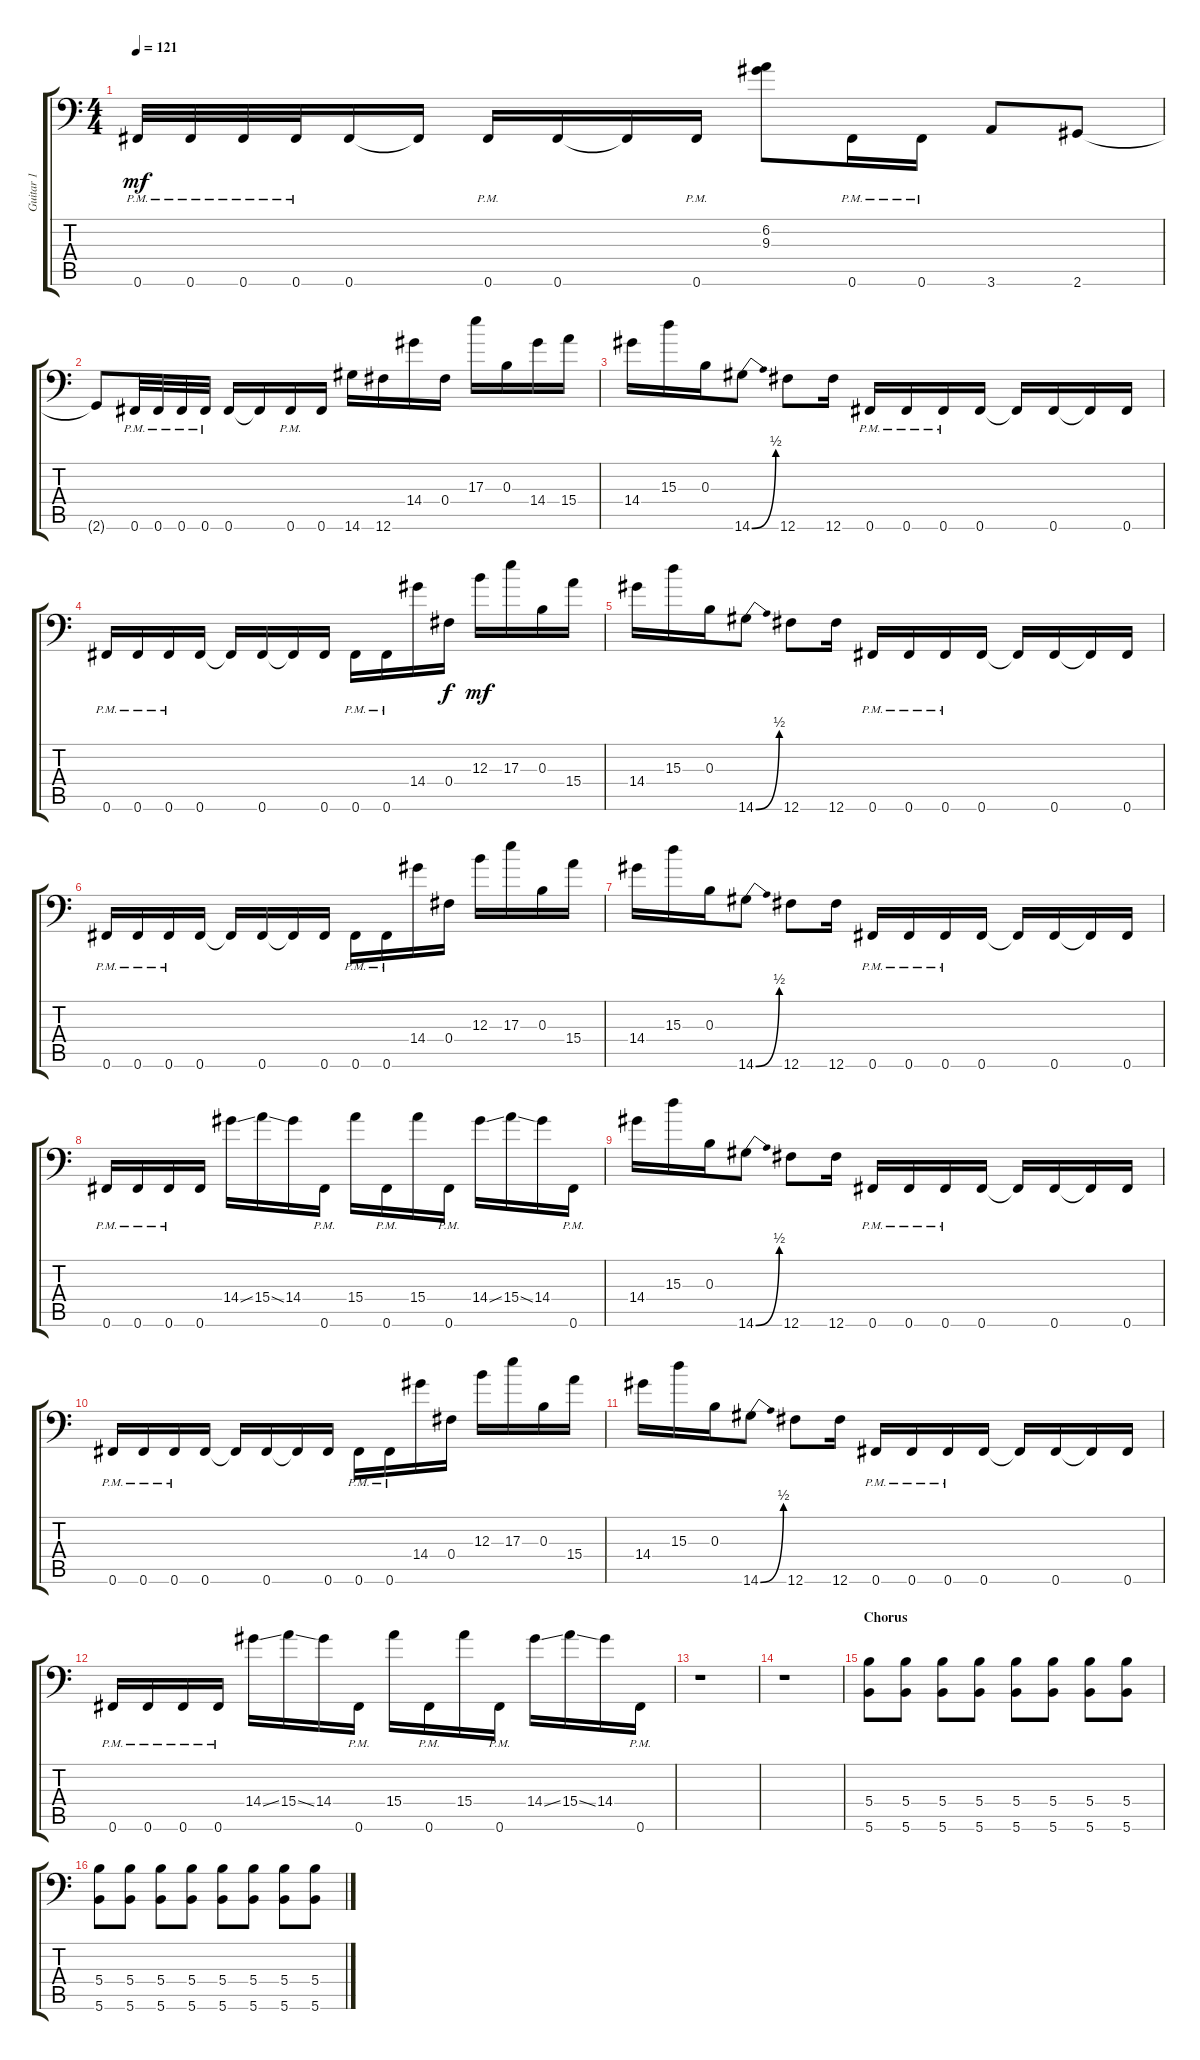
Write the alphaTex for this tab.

\track ("Guitar 1" "Guitar 1") {instrument distortionguitar}
\staff {score tabs}
\tuning (Ab3 Eb3 B2 Gb2 Db2 Gb1) {hide}
\ts (4 4)
\tempo 121
\clef f4
\ks c
0.6{pm}.32{dy mf} 0.6{pm}.32 0.6{pm}.32 0.6{pm}.32 0.6.16 0.6{t}.16 0.6{pm}.16 0.6.16 0.6{t}.16 0.6{pm}.16 (6.2 9.3).8 0.6{pm}.16 0.6{pm}.16 3.6.8 2.6.8 |
2.6{t}.8 0.6{pm}.32 0.6{pm}.32 0.6{pm}.32 0.6{pm}.32 0.6.16 0.6{t}.16 0.6{pm}.16 0.6.16 14.6.16 12.6.16 14.4.16 0.4.16 17.3.16 0.3.16 14.4.16 15.4.16 |
14.4.16 15.3.16 0.3.16 14.6{be (bend 0 0 60 2)}.8 12.6.8 12.6.16 0.6{pm}.16 0.6{pm}.16 0.6{pm}.16 0.6.16 0.6{t}.16 0.6.16 0.6{t}.16 0.6.16 |
0.6{pm}.16 0.6{pm}.16 0.6{pm}.16 0.6.16 0.6{t}.16 0.6.16 0.6{t}.16 0.6.16 0.6{pm}.16 0.6{pm}.16 14.4.16 0.4.16{dy f} 12.3.16{dy mf} 17.3.16 0.3.16 15.4.16 |
14.4.16 15.3.16 0.3.16 14.6{be (bend 0 0 60 2)}.8 12.6.8 12.6.16 0.6{pm}.16 0.6{pm}.16 0.6{pm}.16 0.6.16 0.6{t}.16 0.6.16 0.6{t}.16 0.6.16 |
0.6{pm}.16 0.6{pm}.16 0.6{pm}.16 0.6.16 0.6{t}.16 0.6.16 0.6{t}.16 0.6.16 0.6{pm}.16 0.6{pm}.16 14.4.16 0.4.16 12.3.16 17.3.16 0.3.16 15.4.16 |
14.4.16 15.3.16 0.3.16 14.6{be (bend 0 0 60 2)}.8 12.6.8 12.6.16 0.6{pm}.16 0.6{pm}.16 0.6{pm}.16 0.6.16 0.6{t}.16 0.6.16 0.6{t}.16 0.6.16 |
0.6{pm}.16 0.6{pm}.16 0.6{pm}.16 0.6.16 14.4{ss}.16 15.4{ss}.16 14.4.16 0.6{pm}.16 15.4.16 0.6{pm}.16 15.4.16 0.6{pm}.16 14.4{ss}.16 15.4{ss}.16 14.4.16 0.6{pm}.16 |
14.4.16 15.3.16 0.3.16 14.6{be (bend 0 0 60 2)}.8 12.6.8 12.6.16 0.6{pm}.16 0.6{pm}.16 0.6{pm}.16 0.6.16 0.6{t}.16 0.6.16 0.6{t}.16 0.6.16 |
0.6{pm}.16 0.6{pm}.16 0.6{pm}.16 0.6.16 0.6{t}.16 0.6.16 0.6{t}.16 0.6.16 0.6{pm}.16 0.6{pm}.16 14.4.16 0.4.16 12.3.16 17.3.16 0.3.16 15.4.16 |
14.4.16 15.3.16 0.3.16 14.6{be (bend 0 0 60 2)}.8 12.6.8 12.6.16 0.6{pm}.16 0.6{pm}.16 0.6{pm}.16 0.6.16 0.6{t}.16 0.6.16 0.6{t}.16 0.6.16 |
0.6{pm}.16 0.6{pm}.16 0.6{pm}.16 0.6{pm}.16 14.4{ss}.16 15.4{ss}.16 14.4.16 0.6{pm}.16 15.4.16 0.6{pm}.16 15.4.16 0.6{pm}.16 14.4{ss}.16 15.4{ss}.16 14.4.16 0.6{pm}.16 |
r.1 |
r.1 |
\section ("" "Chorus")
(5.4 5.6).8 (5.4 5.6).8 (5.4 5.6).8 (5.4 5.6).8 (5.4 5.6).8 (5.4 5.6).8 (5.4 5.6).8 (5.4 5.6).8 |
(5.4 5.6).8 (5.4 5.6).8 (5.4 5.6).8 (5.4 5.6).8 (5.4 5.6).8 (5.4 5.6).8 (5.4 5.6).8 (5.4 5.6).8
